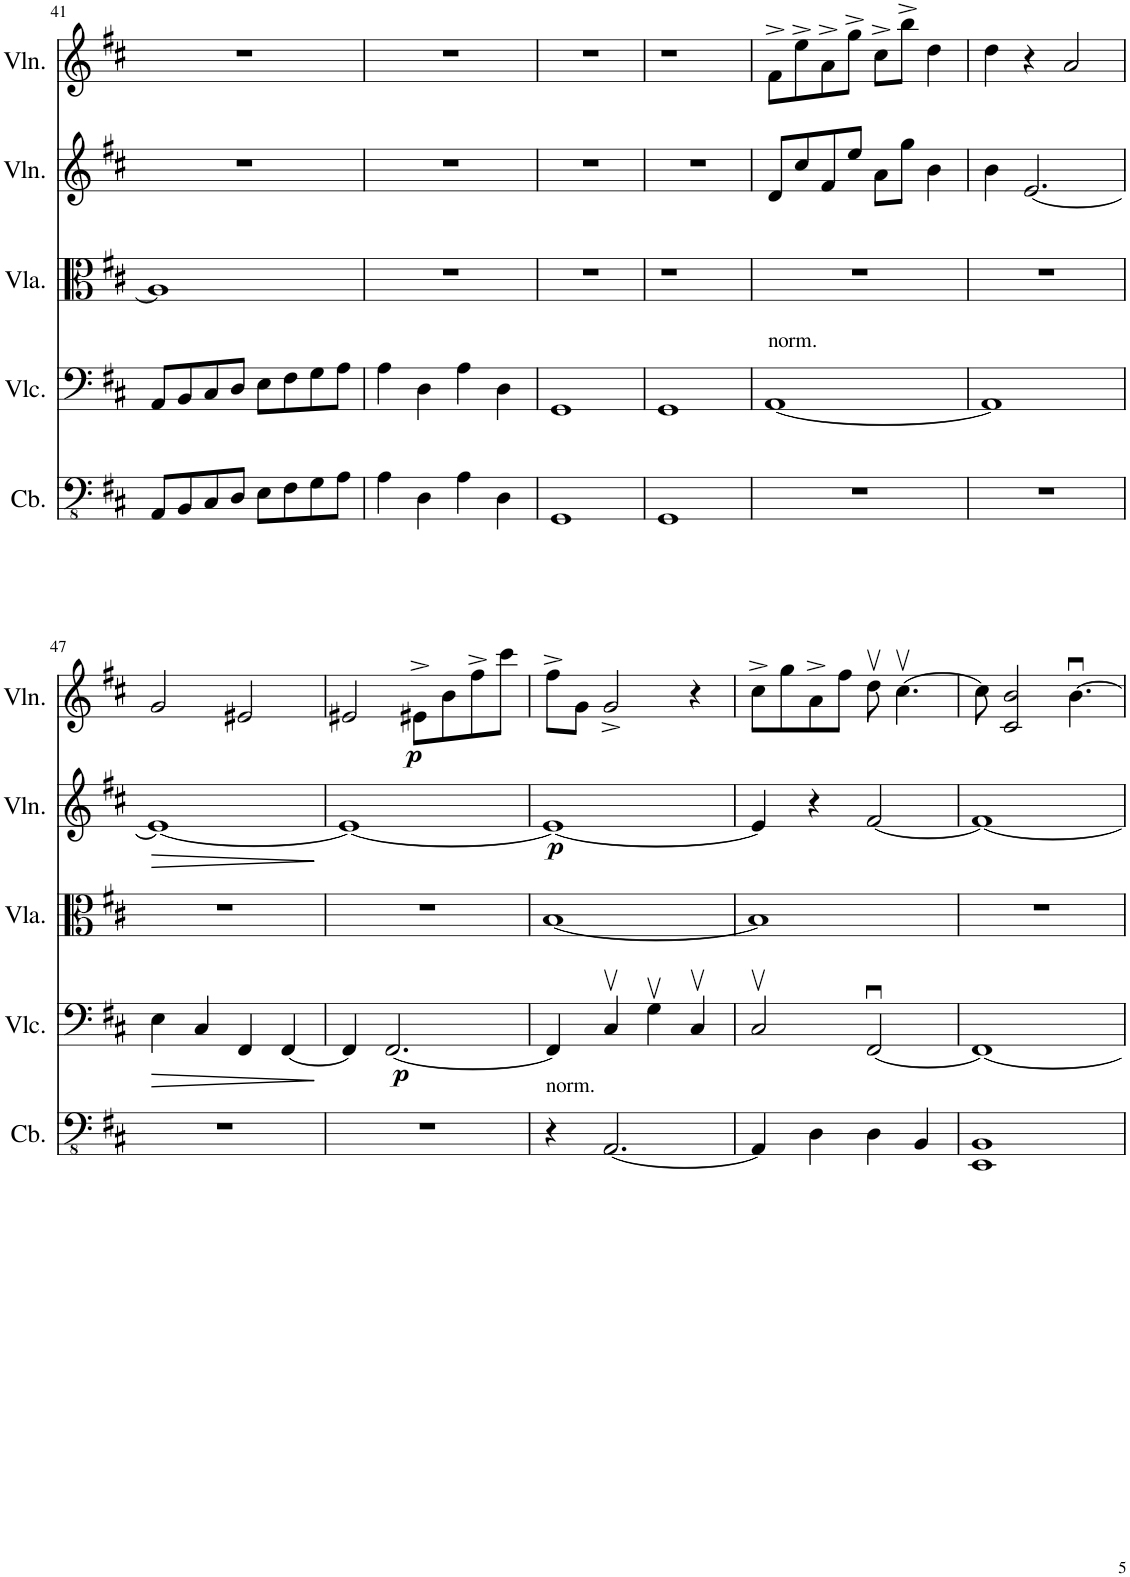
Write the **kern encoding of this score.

**kern	**kern	**dynam	**kern	**kern	**dynam	**kern	**dynam
*part5	*part4	*part4	*part3	*part2	*part2	*part1	*part1
*staff5	*staff4	*staff4	*staff3	*staff2	*staff2	*staff1	*staff1
*I"Contrabass	*I"Violoncello	*	*I"Viola	*I"Violin	*	*I"Violin	*
*I'Cb.	*I'Vlc.	*	*I'Vla.	*I'Vln.	*	*I'Vln.	*
!!LO:PB:g=z
*clefFv4	*clefF4	*	*clefC3	*clefG2	*	*clefG2	*
*Trd7c12	*	*	*	*	*	*	*
*k[f#c#]	*k[f#c#]	*	*k[f#c#]	*k[f#c#]	*	*k[f#c#]	*
*M4/4	*M4/4	*	*M4/4	*M4/4	*	*M4/4	*
=41	=41	=41	=41	=41	=41	=41	=41
8AAA/L	8AA/L	.	1A]	1r	.	1r	.
8BBB/	8BB/	.	.	.	.	.	.
8CC#/	8C#/	.	.	.	.	.	.
8DD/J	8D/J	.	.	.	.	.	.
8EE\L	8E\L	.	.	.	.	.	.
8FF#\	8F#\	.	.	.	.	.	.
8GG\	8G\	.	.	.	.	.	.
8AA\J	8A\J	.	.	.	.	.	.
=42	=42	=42	=42	=42	=42	=42	=42
4AA\	4A\	.	1r	1r	.	1r	.
4DD\	4D\	.	.	.	.	.	.
4AA\	4A\	.	.	.	.	.	.
4DD\	4D\	.	.	.	.	.	.
=43	=43	=43	=43	=43	=43	=43	=43
1GGG	1GG	.	1r	1r	.	1r	.
=44	=44	=44	=44	=44	=44	=44	=44
1GGG	1GG	.	1r	1r	.	1r	.
=45	=45	=45	=45	=45	=45	=45	=45
!	!LO:TX:a:t=norm.	!	!	!	!	!	!
1r	[1AA	.	1r	8d/L	.	8f#^\L	.
.	.	.	.	8cc#/	.	8ee^\	.
.	.	.	.	8f#/	.	8a^\	.
.	.	.	.	8ee/J	.	8gg^\J	.
.	.	.	.	8a\L	.	8cc#^\L	.
.	.	.	.	8gg\J	.	8bb^\J	.
.	.	.	.	4b\	.	4dd\	.
=46	=46	=46	=46	=46	=46	=46	=46
1r	1AA]	.	1r	4b\	.	4dd\	.
.	.	.	.	[2.e/	.	4r	.
.	.	.	.	.	.	2a/	.
!!LO:LB:g=z
=47	=47	=47	=47	=47	=47	=47	=47
!	!	!LO:HP:b	!	!	!LO:HP:b	!	!
1r	4E\	>	1r	1e_	>	2g/	.
.	4C#/	.	.	.	.	.	.
.	4FF#/	.	.	.	.	2e#X/	.
.	[4FF#/	.	.	.	.	.	.
.	.	]	.	.	]	.	.
=48	=48	=48	=48	=48	=48	=48	=48
1r	4FF#/]	.	1r	1e_	.	2e#X/	.
!	!	!LO:DY:b	!	!	!	!	!
.	[2.FF#/	p	.	.	.	.	.
!	!	!	!	!	!	!	!LO:DY:b
.	.	.	.	.	.	8e#X^\L	p
.	.	.	.	.	.	8b\	.
.	.	.	.	.	.	8ff#^\	.
.	.	.	.	.	.	8ccc#\J	.
=49	=49	=49	=49	=49	=49	=49	=49
!LO:TX:a:t=norm.	!	!	!	!	!	!	!
!	!	!	!	!	!LO:DY:b	!	!
4r	4FF#/]	.	[1B	1e_	p	8ff#^\L	.
.	.	.	.	.	.	8g\J	.
[2.AAA/	4C#v/	.	.	.	.	2g^/	.
.	4Gv\	.	.	.	.	.	.
.	4C#v/	.	.	.	.	4r	.
=50	=50	=50	=50	=50	=50	=50	=50
4AAA/]	2C#v/	.	1B]	4e/]	.	8cc#^\L	.
.	.	.	.	.	.	8gg\	.
4DD\	.	.	.	4r	.	8a^\	.
.	.	.	.	.	.	8ff#\J	.
4DD\	[2FF#u/	.	.	[2f#/	.	8ddv\	.
.	.	.	.	.	.	[4.cc#v\	.
4BBB/	.	.	.	.	.	.	.
=51	=51	=51	=51	=51	=51	=51	=51
1EEE 1BBB	1FF#_	.	1r	1f#_	.	8cc#\]	.
.	.	.	.	.	.	2c#/ 2b/	.
.	.	.	.	.	.	[4.bu\	.
=	=	=	=	=	=	=	=
*-	*-	*-	*-	*-	*-	*-	*-
